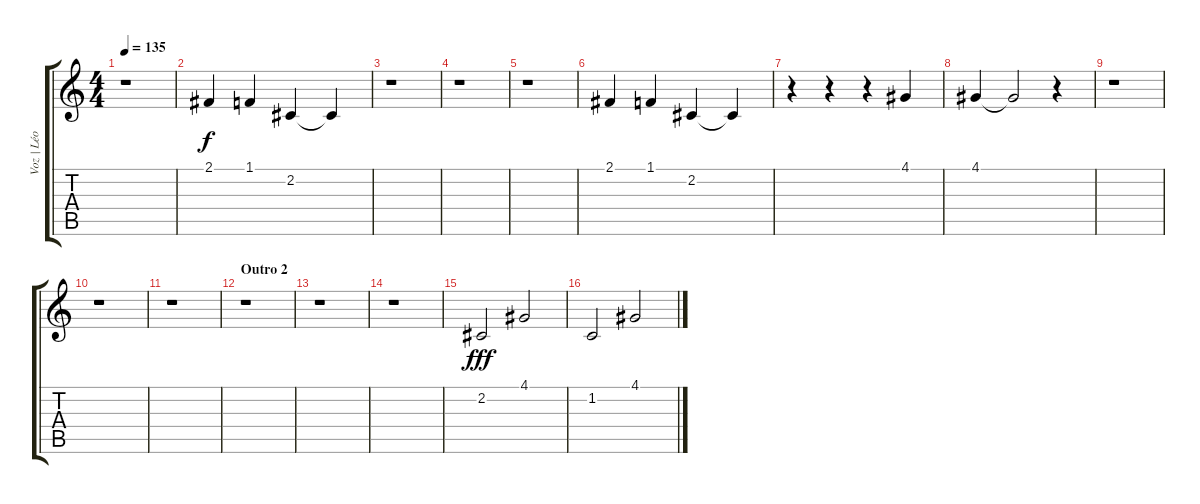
\track ("Voz | Léo" "Voz | Léo") {instrument altosax}
\staff {score tabs}
\tuning (E4 B3 G3 D3 A2 E2) {hide}
\ts (4 4)
\tempo 135
\clef g2
\ks c
r.1{dy f} |
2.1.4 1.1.4 2.2.4 2.2{t}.4 |
r.1 |
r.1 |
r.1 |
2.1.4 1.1.4 2.2.4 2.2{t}.4 |
r.4 r.4 r.4 4.1.4 |
4.1.4 4.1{t}.2 r.4 |
r.1 |
r.1 |
r.1 |
\section ("" "Outro 2")
r.1 |
r.1 |
r.1 |
2.2.2{dy fff} 4.1.2 |
1.2.2 4.1.2
